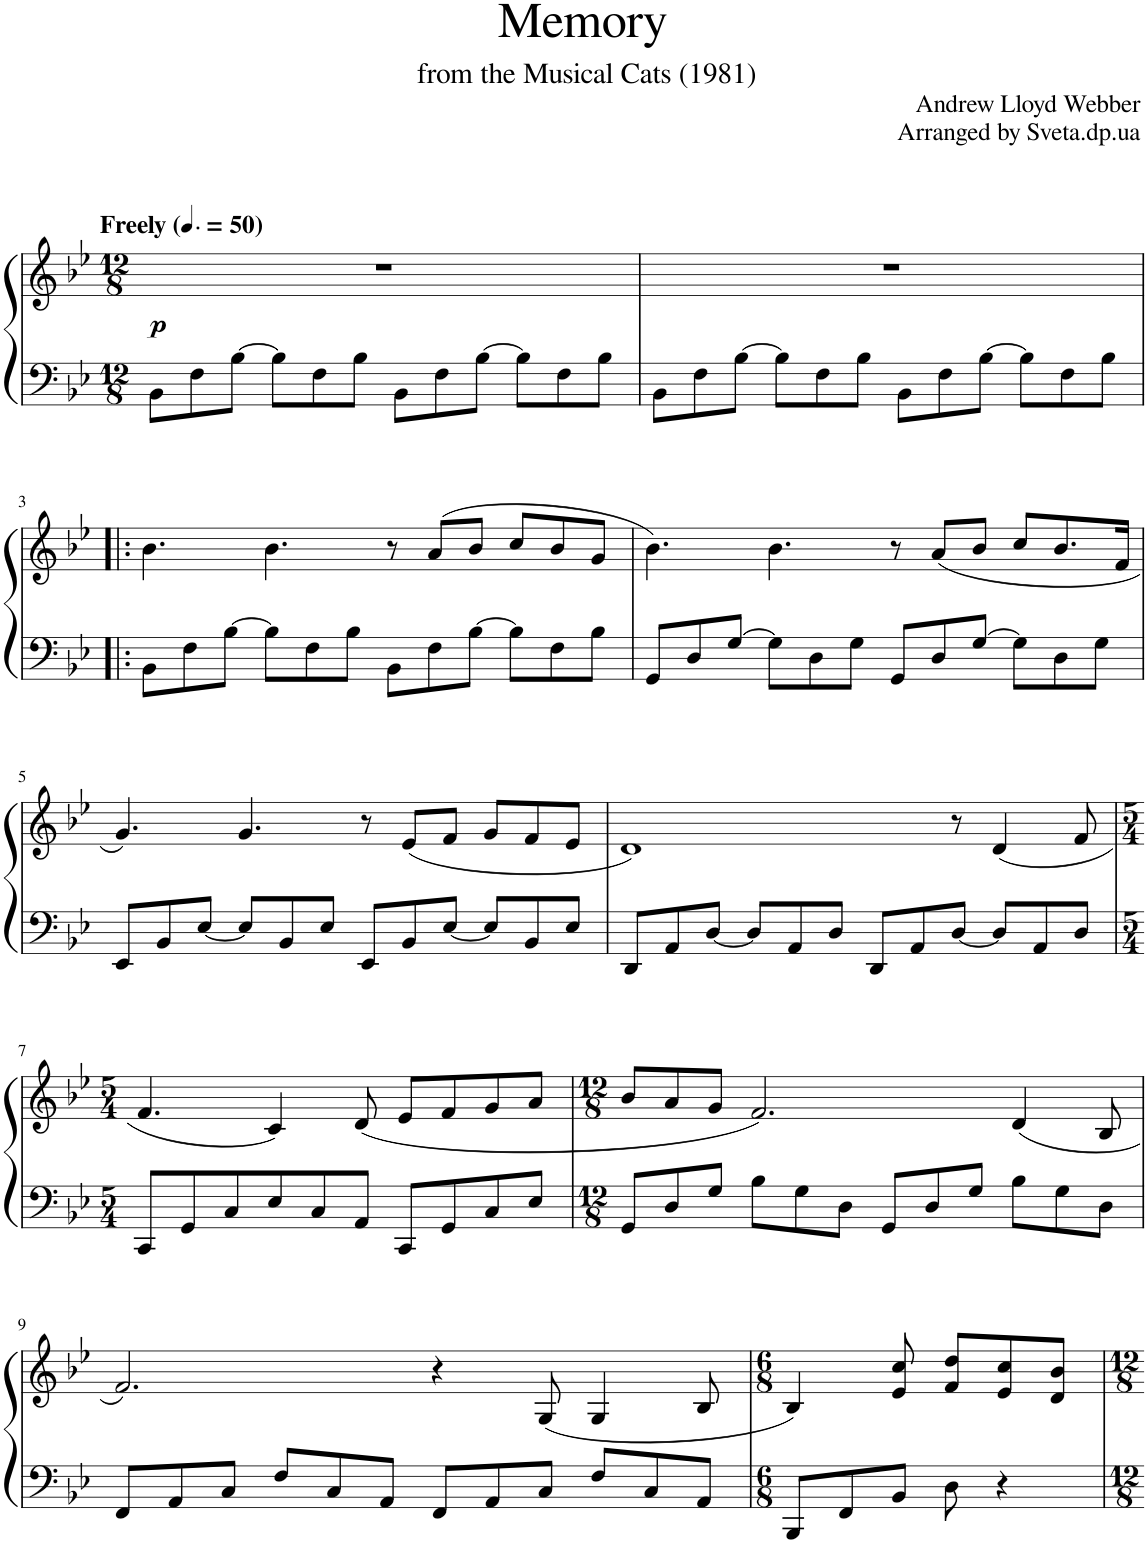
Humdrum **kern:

**kern	**kern	**dynam
*part1	*part1	*part1
*staff2	*staff1	*staff1/2
*I"Piano	*	*
*I'Pno.	*	*
*clefF4	*clefG2	*
*k[b-e-]	*k[b-e-]	*
*M12/8	*M12/8	*
*MM75	*MM75	*
=1	=1	=1
!	!LO:TX:a:B:t=Freely	!
!	!	!LO:DY:b
8BB-\L	1.r	p
8F\	.	.
[8B-\J	.	.
8B-\L]	.	.
8F\	.	.
8B-\J	.	.
8BB-\L	.	.
8F\	.	.
[8B-\J	.	.
8B-\L]	.	.
8F\	.	.
8B-\J	.	.
=2	=2	=2
8BB-\L	1.r	.
8F\	.	.
[8B-\J	.	.
8B-\L]	.	.
8F\	.	.
8B-\J	.	.
8BB-\L	.	.
8F\	.	.
[8B-\J	.	.
8B-\L]	.	.
8F\	.	.
8B-\J	.	.
!!LO:LB:g=z
=3!|:	=3!|:	=3!|:
8BB-\L	4.b-\	.
8F\	.	.
[8B-\J	.	.
8B-\L]	4.b-\	.
8F\	.	.
8B-\J	.	.
8BB-\L	8r	.
8F\	(8a/L	.
[8B-\J	8b-/J	.
8B-\L]	8cc/L	.
8F\	8b-/	.
8B-\J	8g/J	.
=4	=4	=4
8GG/L	4.b-\)	.
8D/	.	.
[8G/J	.	.
8G\L]	4.b-\	.
8D\	.	.
8G\J	.	.
8GG/L	8r	.
8D/	(8a/L	.
[8G/J	8b-/J	.
8G\L]	8cc/L	.
8D\	8.b-/	.
8G\J	.	.
.	16f/Jk	.
!!LO:LB:g=z
=5	=5	=5
8EE-/L	4.g/)	.
8BB-/	.	.
[8E-/J	.	.
8E-/L]	4.g/	.
8BB-/	.	.
8E-/J	.	.
8EE-/L	8r	.
8BB-/	(8e-/L	.
[8E-/J	8f/J	.
8E-/L]	8g/L	.
8BB-/	8f/	.
8E-/J	8e-/J	.
=6	=6	=6
8DD/L	1d)	.
8AA/	.	.
[8D/J	.	.
8D/L]	.	.
8AA/	.	.
8D/J	.	.
8DD/L	.	.
8AA/	.	.
[8D/J	8r	.
8D/L]	(4d/	.
8AA/	.	.
8D/J	8f/	.
!!LO:LB:g=z
=7	=7	=7
*M5/4	*M5/4	*
8CC/L	4.f/	.
8GG/	.	.
8C/	.	.
8E-/	4c/)	.
8C/	.	.
8AA/J	(8d/	.
8CC/L	8e-/L	.
8GG/	8f/	.
8C/	8g/	.
8E-/J	8a/J	.
=8	=8	=8
*M12/8	*M12/8	*
8GG/L	8b-/L	.
8D/	8a/	.
8G/J	8g/J	.
8B-\L	2.f/)	.
8G\	.	.
8D\J	.	.
8GG/L	.	.
8D/	.	.
8G/J	.	.
8B-\L	(4d/	.
8G\	.	.
8D\J	8B-/	.
!!LO:LB:g=z
=9	=9	=9
8FF/L	2.f/)	.
8AA/	.	.
8C/J	.	.
8F/L	.	.
8C/	.	.
8AA/J	.	.
8FF/L	4r	.
8AA/	.	.
8C/J	(8G/	.
8F/L	4G/	.
8C/	.	.
8AA/J	8B-/	.
=10	=10	=10
*M6/8	*M6/8	*
8BBB-/L	4B-/)	.
8FF/	.	.
8BB-/J	8e-/ 8cc/	.
8D\	8f/ 8dd/L	.
4r	8e-/ 8cc/	.
.	8d/ 8b-/J	.
=	=	=
*-	*-	*-
